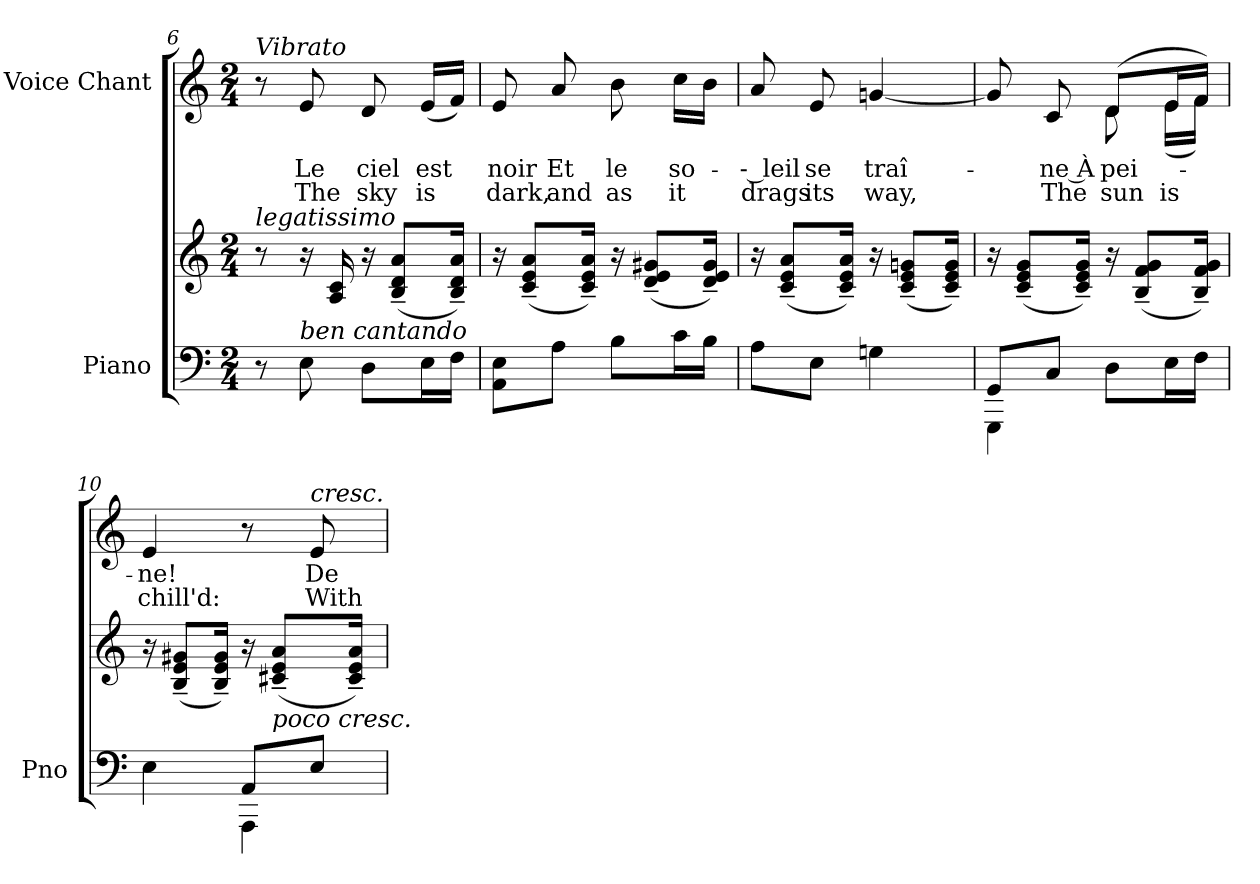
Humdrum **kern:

**kern	**kern	**kern	**text	**text
*part2	*part2	*part1	*part1	*part1
*staff3	*staff2	*staff1	*staff1	*staff1
*I"Piano	*	*I"Voice Chant	*	*
*I'Pno	*	*	*	*
*clefF4	*clefG2	*clefG2	*	*
*k[]	*k[]	*k[]	*	*
*M2/4	*M2/4	*M2/4	*	*
=6	=6	=6	=6	=6
!	!	!LO:TX:a:i:t=Vibrato	!	!
!	!LO:TX:i:t=legatissimo	!	!	!
8r	8r	8r	.	.
!LO:TX:i:t=ben cantando	!	!	!	!
8E\	16r	8e/	Le	The
.	16A/ 16c/	.	.	.
8D\L	16r	8d/	ciel	sky
.	(8B/~ 8d/~ 8a/~L	.	.	.
16E\L	.	(16e/LL	est	is
16F\JJ	16B/~ 16d/~ 16a/~Jk)	16f/JJ)	.	.
=7	=7	=7	=7	=7
8AA\ 8E\L	16r	8e/	noir	dark,
.	(8c/~ 8e/~ 8a/~L	.	.	.
8A\J	.	8a/	Et	and
.	16c/~ 16e/~ 16a/~Jk)	.	.	.
8B\L	16r	8b\	le	as
.	(8d/~ 8e/~ 8g#X/~L	.	.	.
16c\L	.	16cc\LL	so-	-it
16B\JJ	16d/~ 16e/~ 16g#/~Jk)	16b\JJ	.	.
=8	=8	=8	=8	=8
8A\L	16r	8a/	-- leil	drags
.	(8c/~ 8e/~ 8a/~L	.	.	.
8E\J	.	8e/	se	its
.	16c/~ 16e/~ 16a/~Jk)	.	.	.
4Gn\	16r	[4gn/	traî-	way,
.	(8c/~ 8e/~ 8gn/~L	.	.	.
.	16c/~ 16e/~ 16g/~Jk)	.	.	.
=9	=9	=9	=9	=9
*^	*	*^	*	*
8GG/L	4GGG\	16r	8g/]	4ryy	.	.
.	.	(8c/~ 8e/~ 8g/~L	.	.	.	.
8C/J	.	.	8c/	.	ne À	The
.	.	16c/~ 16e/~ 16g/~Jk)	.	.	.	.
8D\L	4ryy	16r	(8d/L	8d\	pei-	sun
.	.	(8B/~ 8f/~ 8g/~L	.	.	.	.
16E\L	.	.	16e/L	(16e\LL	.	is
16F\JJ	.	16B/~ 16f/~ 16g/~Jk)	16f/JJ)	16f\JJ)	.	.
*	*	*	*v	*v	*	*
=10	=10	=10	=10	=10	=10
4E\	4ryy	16r	4e/	-ne!	chill'd:
.	.	(8B/~ 8e/~ 8g#X/~L	.	.	.
.	.	16B/~ 16e/~ 16g#/~Jk)	.	.	.
8AA/L	4AAA\	16r	8r	.	.
!	!	!LO:TX:b:i:t=poco cresc.	!	!	!
.	.	(8c#X/~ 8e/~ 8a/~L	.	.	.
!	!	!	!LO:TX:a:i:t=cresc.	!	!
8E/J	.	.	8e/	De	With
.	.	16c#/~ 16e/~ 16a/~Jk)	.	.	.
*v	*v	*	*	*	*
=	=	=	=	=
*-	*-	*-	*-	*-
